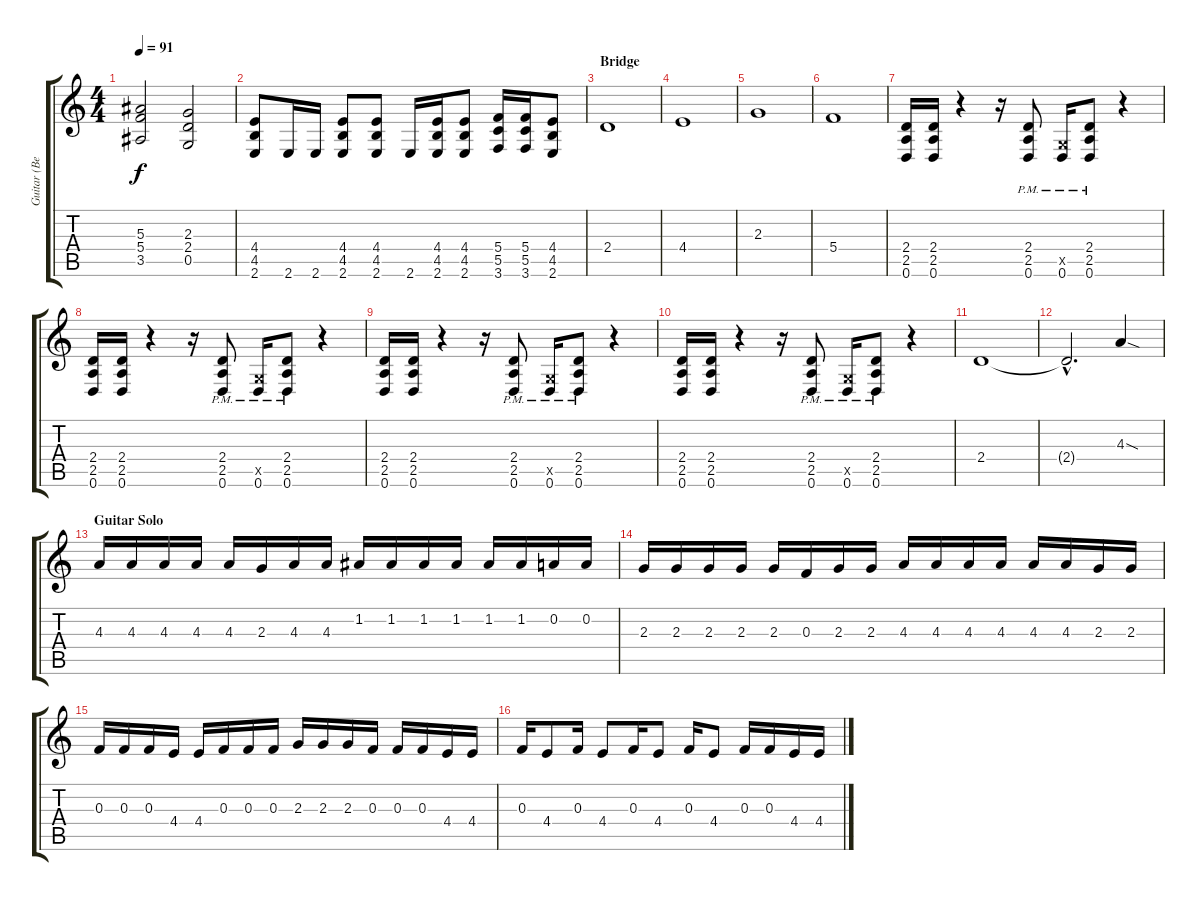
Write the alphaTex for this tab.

\track ("Guitar (Ben Moody)" "Guitar (Be") {instrument distortionguitar}
\staff {score tabs}
\tuning (D4 A3 F3 C3 G2 D2) {hide}
\ts (4 4)
\tempo 91
\clef g2
\ks c
(5.3 5.4 3.5).2{dy f} (2.3 2.4 0.5).2 |
(4.4 4.5 2.6).8 2.6.16 2.6.16 (4.4 4.5 2.6).8 (4.4 4.5 2.6).8 2.6.16 (4.4 4.5 2.6).16 (4.4 4.5 2.6).8 (5.4 5.5 3.6).16 (5.4 5.5 3.6).16 (4.4 4.5 2.6).8 |
\section ("" "Bridge")
2.4.1 |
4.4.1 |
2.3.1 |
5.4.1 |
(2.4 2.5 0.6).16 (2.4 2.5 0.6).16 r.4 r.16 (2.4{pm} 2.5{pm} 0.6{pm}).8 (0.5{x} 0.6{pm}).16 (2.4{pm} 2.5{pm} 0.6{pm}).8 r.4 |
(2.4 2.5 0.6).16 (2.4 2.5 0.6).16 r.4 r.16 (2.4{pm} 2.5{pm} 0.6{pm}).8 (0.5{x} 0.6{pm}).16 (2.4{pm} 2.5{pm} 0.6{pm}).8 r.4 |
(2.4 2.5 0.6).16 (2.4 2.5 0.6).16 r.4 r.16 (2.4{pm} 2.5{pm} 0.6{pm}).8 (0.5{x} 0.6{pm}).16 (2.4{pm} 2.5{pm} 0.6{pm}).8 r.4 |
(2.4 2.5 0.6).16 (2.4 2.5 0.6).16 r.4 r.16 (2.4{pm} 2.5{pm} 0.6{pm}).8 (0.5{x} 0.6{pm}).16 (2.4{pm} 2.5{pm} 0.6{pm}).8 r.4 |
2.4.1 |
2.4{hac t}.2{d} 4.3{sod}.4 |
\section ("" "Guitar Solo")
4.3.16 4.3.16 4.3.16 4.3.16 4.3.16 2.3.16 4.3.16 4.3.16 1.2.16 1.2.16 1.2.16 1.2.16 1.2.16 1.2.16 0.2.16 0.2.16 |
2.3.16 2.3.16 2.3.16 2.3.16 2.3.16 0.3.16 2.3.16 2.3.16 4.3.16 4.3.16 4.3.16 4.3.16 4.3.16 4.3.16 2.3.16 2.3.16 |
0.3.16 0.3.16 0.3.16 4.4.16 4.4.16 0.3.16 0.3.16 0.3.16 2.3.16 2.3.16 2.3.16 0.3.16 0.3.16 0.3.16 4.4.16 4.4.16 |
0.3.16 4.4.8 0.3.16 4.4.8 0.3.16 4.4.8 0.3.16 4.4.8 0.3.16 0.3.16 4.4.16 4.4.16
